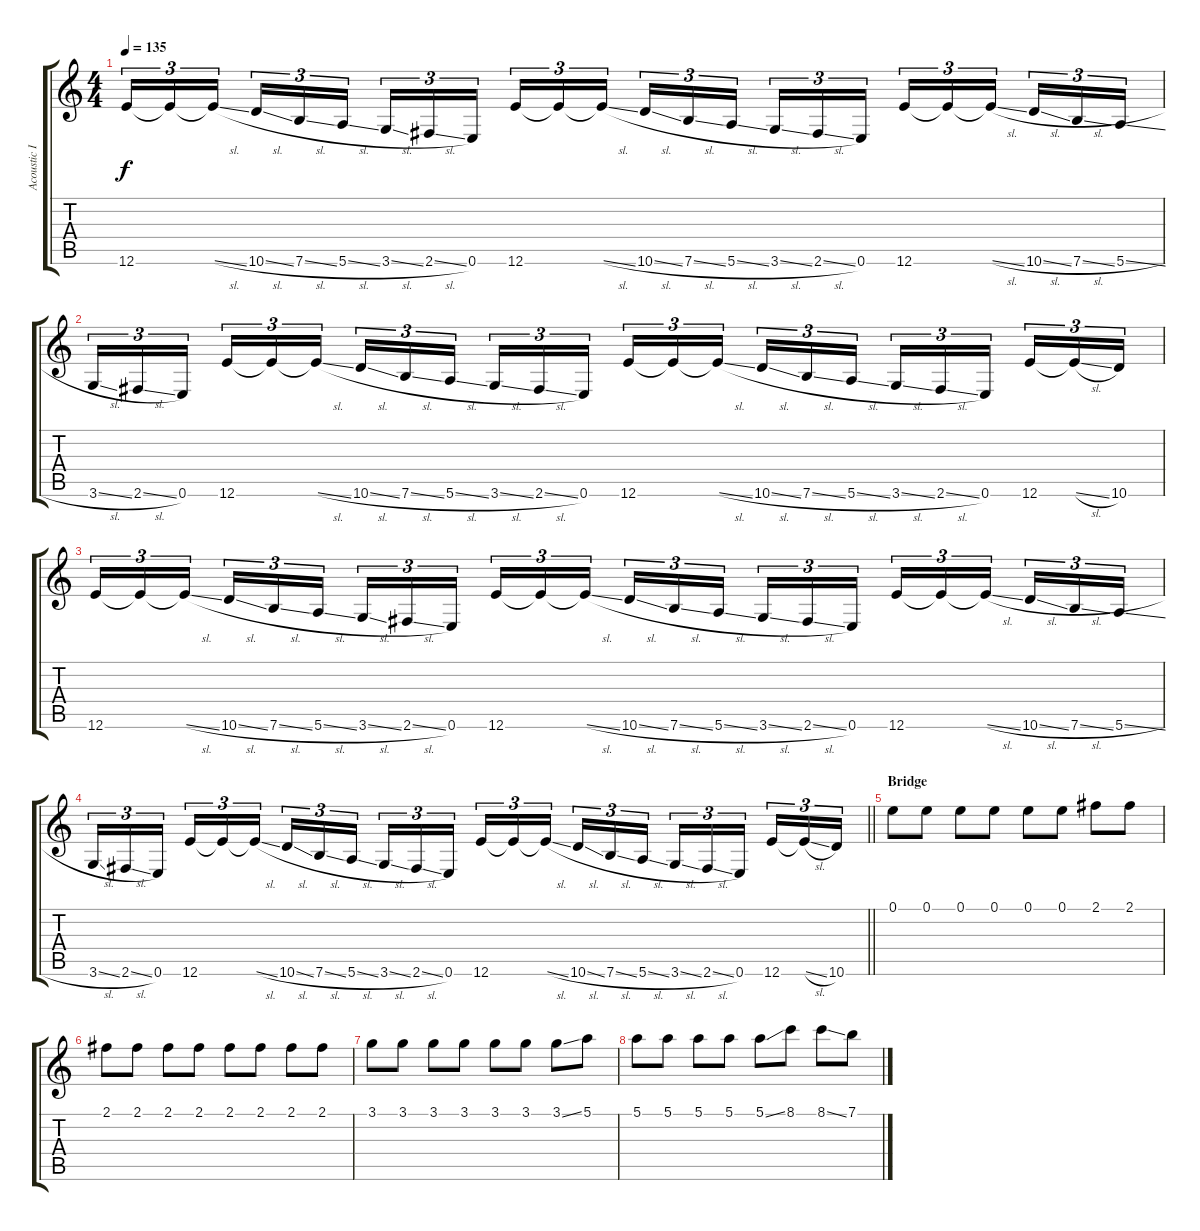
\track ("Acoustic I" "Acoustic I") {instrument distortionguitar}
\staff {score tabs}
\tuning (E4 B3 G3 D3 A2 E2) {hide}
\ts (4 4)
\tempo 135
\clef g2
\ks c
12.6.16{tu (3 2) dy f} 12.6{t}.16{tu (3 2)} 12.6{sl t}.16{tu (3 2)} 10.6{sl}.16{tu (3 2)} 7.6{sl}.16{tu (3 2)} 5.6{sl}.16{tu (3 2)} 3.6{sl}.16{tu (3 2)} 2.6{sl}.16{tu (3 2)} 0.6.16{tu (3 2)} 12.6.16{tu (3 2)} 12.6{t}.16{tu (3 2)} 12.6{sl t}.16{tu (3 2)} 10.6{sl}.16{tu (3 2)} 7.6{sl}.16{tu (3 2)} 5.6{sl}.16{tu (3 2)} 3.6{sl}.16{tu (3 2)} 2.6{sl}.16{tu (3 2)} 0.6.16{tu (3 2)} 12.6.16{tu (3 2)} 12.6{t}.16{tu (3 2)} 12.6{sl t}.16{tu (3 2)} 10.6{sl}.16{tu (3 2)} 7.6{sl}.16{tu (3 2)} 5.6{sl}.16{tu (3 2)} |
3.6{sl}.16{tu (3 2)} 2.6{sl}.16{tu (3 2)} 0.6.16{tu (3 2)} 12.6.16{tu (3 2)} 12.6{t}.16{tu (3 2)} 12.6{sl t}.16{tu (3 2)} 10.6{sl}.16{tu (3 2)} 7.6{sl}.16{tu (3 2)} 5.6{sl}.16{tu (3 2)} 3.6{sl}.16{tu (3 2)} 2.6{sl}.16{tu (3 2)} 0.6.16{tu (3 2)} 12.6.16{tu (3 2)} 12.6{t}.16{tu (3 2)} 12.6{sl t}.16{tu (3 2)} 10.6{sl}.16{tu (3 2)} 7.6{sl}.16{tu (3 2)} 5.6{sl}.16{tu (3 2)} 3.6{sl}.16{tu (3 2)} 2.6{sl}.16{tu (3 2)} 0.6.16{tu (3 2)} 12.6.16{tu (3 2)} 12.6{sl t}.16{tu (3 2)} 10.6.16{tu (3 2)} |
12.6.16{tu (3 2)} 12.6{t}.16{tu (3 2)} 12.6{sl t}.16{tu (3 2)} 10.6{sl}.16{tu (3 2)} 7.6{sl}.16{tu (3 2)} 5.6{sl}.16{tu (3 2)} 3.6{sl}.16{tu (3 2)} 2.6{sl}.16{tu (3 2)} 0.6.16{tu (3 2)} 12.6.16{tu (3 2)} 12.6{t}.16{tu (3 2)} 12.6{sl t}.16{tu (3 2)} 10.6{sl}.16{tu (3 2)} 7.6{sl}.16{tu (3 2)} 5.6{sl}.16{tu (3 2)} 3.6{sl}.16{tu (3 2)} 2.6{sl}.16{tu (3 2)} 0.6.16{tu (3 2)} 12.6.16{tu (3 2)} 12.6{t}.16{tu (3 2)} 12.6{sl t}.16{tu (3 2)} 10.6{sl}.16{tu (3 2)} 7.6{sl}.16{tu (3 2)} 5.6{sl}.16{tu (3 2)} |
\barLineRight lightlight
3.6{sl}.16{tu (3 2)} 2.6{sl}.16{tu (3 2)} 0.6.16{tu (3 2)} 12.6.16{tu (3 2)} 12.6{t}.16{tu (3 2)} 12.6{sl t}.16{tu (3 2)} 10.6{sl}.16{tu (3 2)} 7.6{sl}.16{tu (3 2)} 5.6{sl}.16{tu (3 2)} 3.6{sl}.16{tu (3 2)} 2.6{sl}.16{tu (3 2)} 0.6.16{tu (3 2)} 12.6.16{tu (3 2)} 12.6{t}.16{tu (3 2)} 12.6{sl t}.16{tu (3 2)} 10.6{sl}.16{tu (3 2)} 7.6{sl}.16{tu (3 2)} 5.6{sl}.16{tu (3 2)} 3.6{sl}.16{tu (3 2)} 2.6{sl}.16{tu (3 2)} 0.6.16{tu (3 2)} 12.6.16{tu (3 2)} 12.6{sl t}.16{tu (3 2)} 10.6.16{tu (3 2)} |
\section ("" "Bridge")
0.1.8 0.1.8 0.1.8 0.1.8 0.1.8 0.1.8 2.1.8 2.1.8 |
2.1.8 2.1.8 2.1.8 2.1.8 2.1.8 2.1.8 2.1.8 2.1.8 |
3.1.8 3.1.8 3.1.8 3.1.8 3.1.8 3.1.8 3.1{ss}.8 5.1.8 |
5.1.8 5.1.8 5.1.8 5.1.8 5.1{ss}.8 8.1.8 8.1{ss}.8 7.1.8
